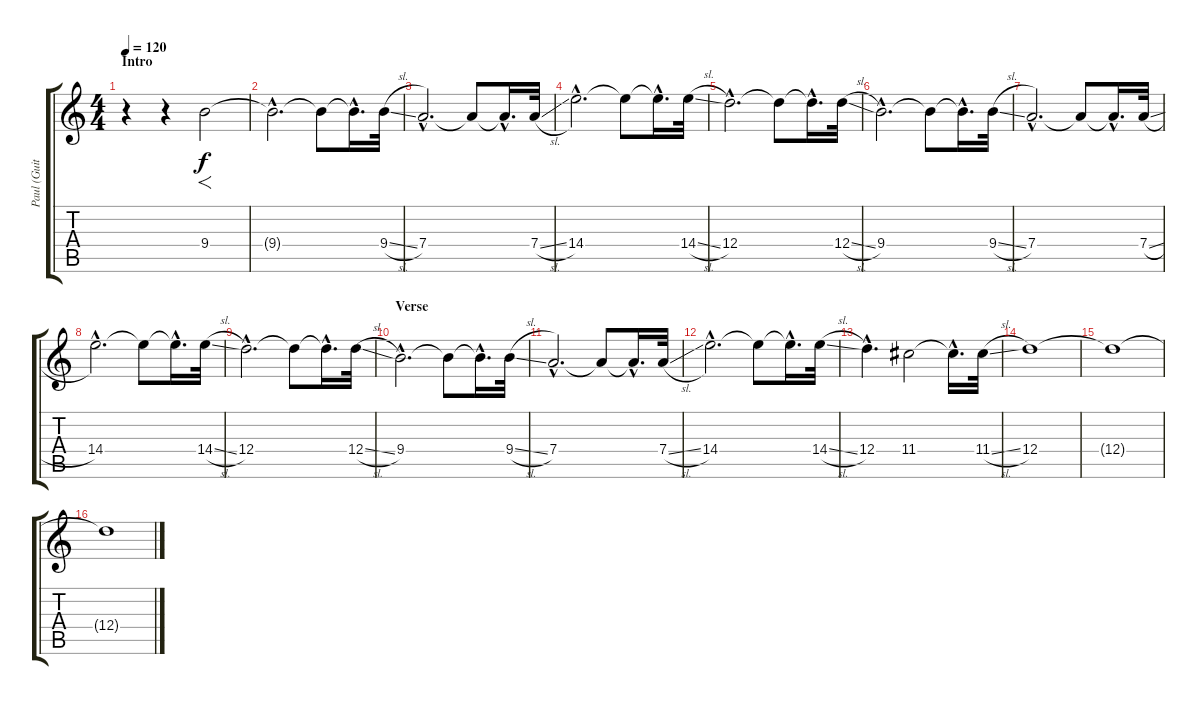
\track ("Paul (Guitar)" "Paul (Guit") {instrument overdrivenguitar}
\staff {score tabs}
\tuning (E4 B3 G3 D3 A2 E2) {hide}
\ts (4 4)
\section ("" "Intro")
\tempo 120
\clef g2
\ks c
r.4{dy f instrument overdrivenguitar} r.4 9.4.2{f} |
9.4{hac t}.2{d} 9.4{t}.8 9.4{hac t}.16{d} 9.4{sl}.32 |
7.4{hac}.2{d} 7.4{t}.8 7.4{hac t}.16{d} 7.4{sl}.32 |
14.4{hac}.2{d} 14.4{t}.8 14.4{hac t}.16{d} 14.4{sl}.32 |
12.4{hac}.2{d} 12.4{t}.8 12.4{hac t}.16{d} 12.4{sl}.32 |
9.4{hac}.2{d} 9.4{t}.8 9.4{hac t}.16{d} 9.4{sl}.32 |
7.4{hac}.2{d} 7.4{t}.8 7.4{hac t}.16{d} 7.4{sl}.32 |
14.4{hac}.2{d} 14.4{t}.8 14.4{hac t}.16{d} 14.4{sl}.32 |
12.4{hac}.2{d} 12.4{t}.8 12.4{hac t}.16{d} 12.4{sl}.32 |
\section ("" "Verse")
9.4{hac}.2{d} 9.4{t}.8 9.4{hac t}.16{d} 9.4{sl}.32 |
7.4{hac}.2{d} 7.4{t}.8 7.4{hac t}.16{d} 7.4{sl}.32 |
14.4{hac}.2{d} 14.4{t}.8 14.4{hac t}.16{d} 14.4{sl}.32 |
12.4{hac}.4{d} 11.4.2 11.4{hac t}.16{d} 11.4{sl}.32 |
12.4.1 |
12.4{t}.1 |
12.4{t}.1{volume 0}
